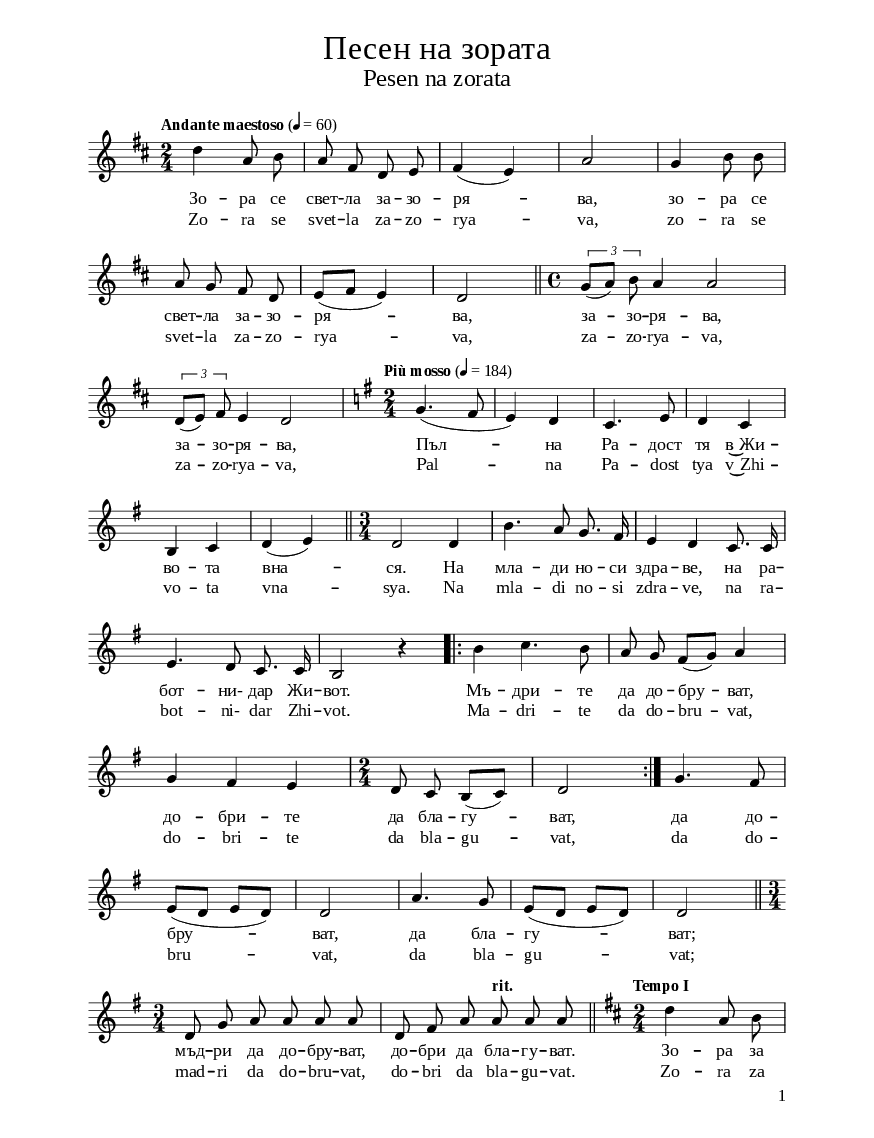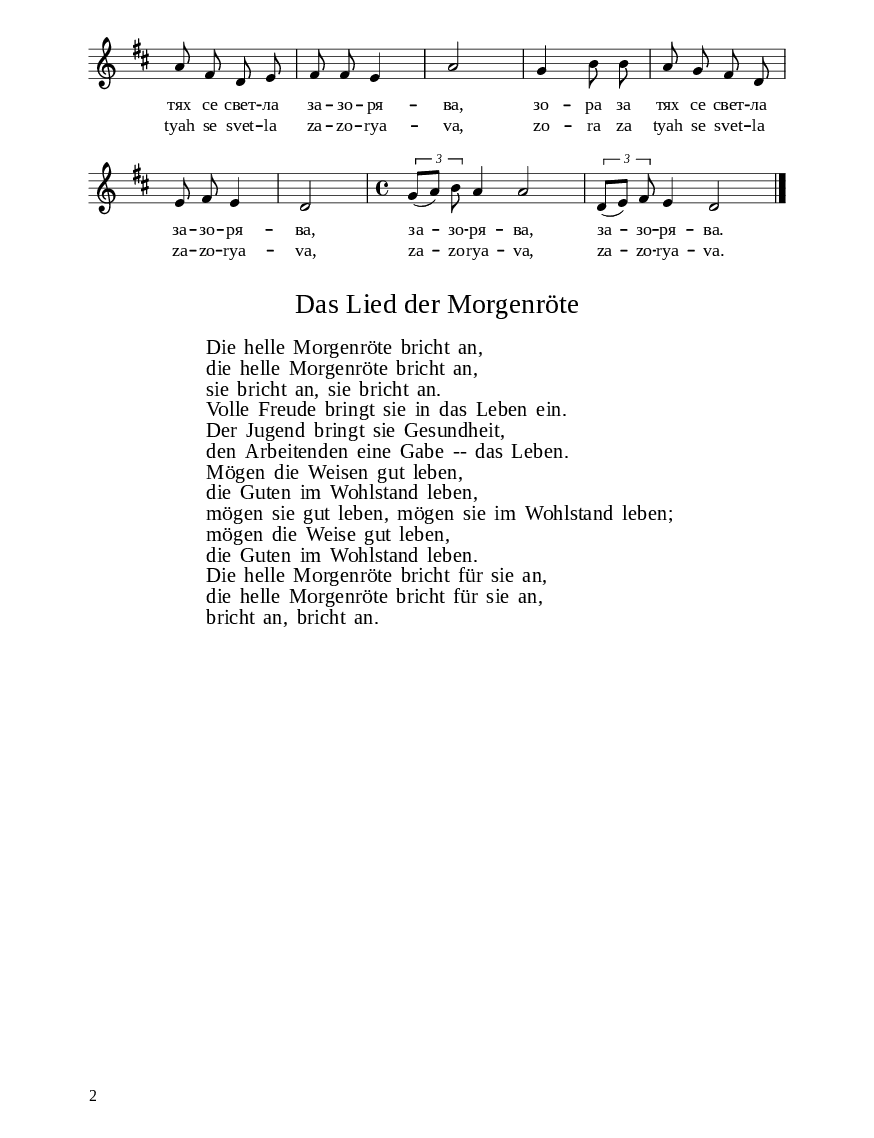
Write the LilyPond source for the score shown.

\version "2.24.0"

% include paper part and global functions
\include "include/globals.ily"

\bookpart {
  \include "include/bookpart-paper.ily"
  \score {
    \include "include/score-layout.ily"


    \new Voice \relative c' {
      \clef treble
      \key d \major
      \time 2/4
      \tempoFunc "Andante maestoso" 4 "60"
      \autoBeamOff


      \autoBeamOff
      d'4 a8 b8 | a8 fis8 d e | fis4 ( e4 ) | a2 | g4 b8 b| \break

      a8 g fis d | e [ ( fis ] e4 )  | d2 \bar "||" \time 4/4 \tuplet 3/2 { { g8 [ (   a8 ) ] b8 } } a4 a2 \break

      \tuplet 3/2 {    { d,8 [( e8 )] } fis8 } e4 d2 |  \key g \major \time 2/4
      \tempoFunc "Più mosso" 4 "184"
      g4. ( fis8 | e4 ) d4 | c4. e8 |  d4 c | \break

      b4 c | d (e) \bar "||" \time 3/4 d2 d4 | b'4. a8 g8. fis16 | e4 d c8. c16  | \break

      e4. d8 c8. c16 | b2 r4 \repeat volta 2 {
        b'4 c4. b8 | a8 g fis [(g)] a4  \break

        g4 fis e | \time 2/4 d8 c b8 [(c8) ] | d2 |
      } g4. fis8 | \break

      e8 [( d ] e [d ]) | d2 | a'4. g8  |  e8 [( d8  ] e8 [d8 ]) | d2 \bar "||" \break

      \time 3/4 d8 g a a a a | d, fis a \tempo "rit." a a a \bar "||" \key d \major \time 2/4 \tempo "Tempo I" d4 a8 b | \break

      a8 fis d e | fis fis e4| a2 | g4 b8 b | a g fis d | \break

      e8 fis e4 | d2 | \time 4/4 \tuplet 3/2 { g8 [(a8)] b } a4 a2 | \tuplet 3/2 {d,8 [(e8)] fis8  }e4 d2 \bar "|."


    }

    \addlyrics {
      Зо -- ра се свет -- ла за -- зо -- ря -- ва,
      зо -- ра се свет -- ла за -- зо -- ря -- ва,
      за -- зо -- ря -- ва, за -- зо -- ря -- ва,

      Пъл -- на 	Pа -- дост тя в~Жи -- во -- та вна -- ся.

      На мла -- ди но -- си здра -- ве,

      на ра -- бот -- "ни-" дар Жи -- вот.

      Мъ -- дри -- те да до -- бру -- ват,

      до -- бри -- те да бла -- гу -- ват,


      да до -- бру -- ват, да бла -- гу -- ват;

      мъд -- ри да до -- бру -- ват,

      до -- бри да бла -- гу -- ват.

      Зо -- ра за тях се свет -- ла за -- зо -- ря -- ва,

      зо -- ра за тях се свет -- ла за -- зо -- ря -- ва,

      за -- зо -- ря -- ва, за -- зо -- ря -- ва.
    }

    \addlyrics {
      Zo -- ra se svet -- la za -- zo -- rya -- va,
      zo -- ra se svet -- la za -- zo -- rya -- va,
      za -- zo -- rya -- va, za -- zo -- rya -- va,

      Pal -- na 	Pa -- dost tya v~Zhi -- vo -- ta vna -- sya.

      Na mla -- di no -- si zdra -- ve,

      na ra -- bot -- "ni-" dar Zhi -- vot.

      Ma -- dri -- te da do -- bru -- vat,

      do -- bri -- te da bla -- gu -- vat,


      da do -- bru -- vat, da bla -- gu -- vat;

      mad -- ri da do -- bru -- vat,

      do -- bri da bla -- gu -- vat.

      Zo -- ra za tyah se svet -- la za -- zo -- rya -- va,

      zo -- ra za tyah se svet -- la za -- zo -- rya -- va,

      za -- zo -- rya -- va, za -- zo -- rya -- va.
    }


    \header {
      title = \titleFunc "Песен на зората" "Pesen na zorata"
    }

    \midi{}

  } % score

  %\markup \dc-two "D.C." "con repitione"


  % include foreign translation(s) of the song

  %\pageBreak
  \version "2.24.0"

\markup \fill-line { \fontsize #deTitleFontSize "Das Lied der Morgenröte" }
\markup \null
\markup \null
\markup \fontsize #deCoupletFontSize {
  \hspace #10
  \override #`(baseline-skip . ,deCoupletBaselineSkip)

  \column {
    \line { " "Die helle Morgenröte bricht an,}

    \line { " "die helle Morgenröte bricht an,}

    \line { " "sie bricht an, sie bricht an.}

    \line { " "Volle Freude bringt sie in das Leben ein.}

    \line { " "Der Jugend bringt sie Gesundheit, }

    \line { " "den Arbeitenden eine Gabe -- das Leben. }

    \line { " "Mögen die Weisen gut leben, }

    \line { " "die Guten im Wohlstand leben,}

    \line { " "mögen sie gut leben, mögen sie im Wohlstand leben;}

    \line { " "mögen die Weise gut leben,}

    \line { " "die Guten im Wohlstand leben.}

    \line { " "Die helle Morgenröte bricht für sie an,}

    \line { " "die helle Morgenröte bricht für sie an, }

    \line { " "bricht an, bricht an. }




  }


}


} % bookpart
